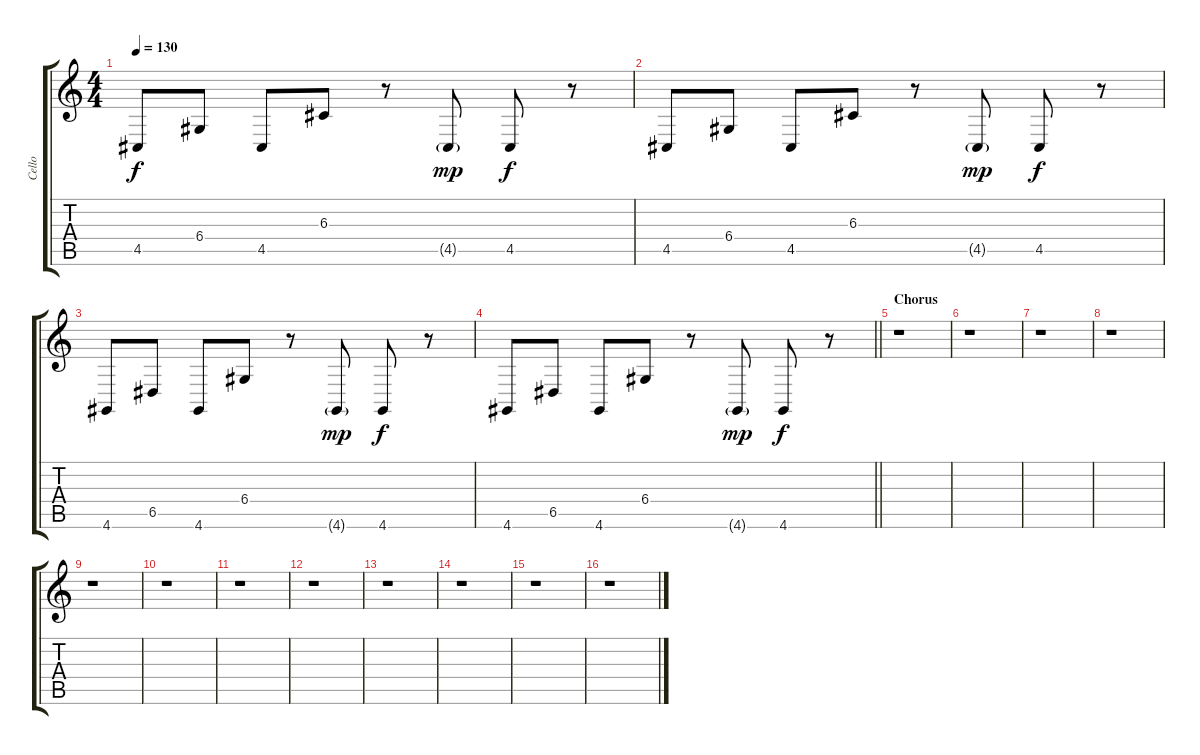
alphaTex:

\track ("Cello" "Cello") {instrument cello}
\staff {score tabs}
\tuning (E4 B3 G3 D3 A2 E2) {hide}
\ts (4 4)
\tempo 130
\clef g2
\ks c
4.5.8{dy f} 6.4.8 4.5.8 6.3.8 r.8 4.5{g}.8{dy mp} 4.5.8{dy f} r.8 |
4.5.8 6.4.8 4.5.8 6.3.8 r.8 4.5{g}.8{dy mp} 4.5.8{dy f} r.8 |
4.6.8 6.5.8 4.6.8 6.4.8 r.8 4.6{g}.8{dy mp} 4.6.8{dy f} r.8 |
\barLineRight lightlight
4.6.8 6.5.8 4.6.8 6.4.8 r.8 4.6{g}.8{dy mp} 4.6.8{dy f} r.8 |
\section ("" "Chorus")
r.1 |
r.1 |
r.1 |
r.1 |
r.1 |
r.1 |
r.1 |
r.1 |
r.1 |
r.1 |
r.1 |
r.1
